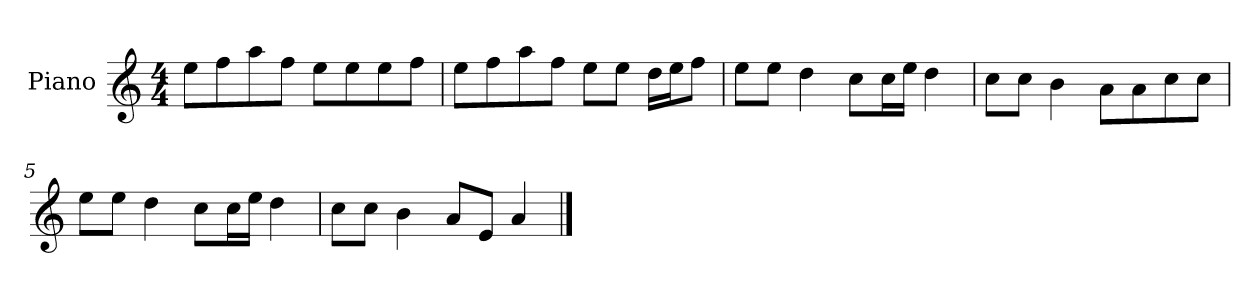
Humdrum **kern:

**kern
*part1
*staff1
*I"Piano
*I'P-no
*clefG2
*k[]
*M4/4
*MM90
=1
8ee\L
8ff\
8aa\
8ff\J
8ee\L
8ee\
8ee\
8ff\J
=2
8ee\L
8ff\
8aa\
8ff\J
8ee\L
8ee\J
16dd\LL
16ee\J
8ff\J
=3
8ee\L
8ee\J
4dd\
8cc\L
16cc\L
16ee\JJ
4dd\
=4
8cc\L
8cc\J
4b\
8a\L
8a\
8cc\
8cc\J
=5
8ee\L
8ee\J
4dd\
8cc\L
16cc\L
16ee\JJ
4dd\
!!LO:LB:g=z
=6
8cc\L
8cc\J
4b\
8a/L
8e/J
4a/
==
*-
